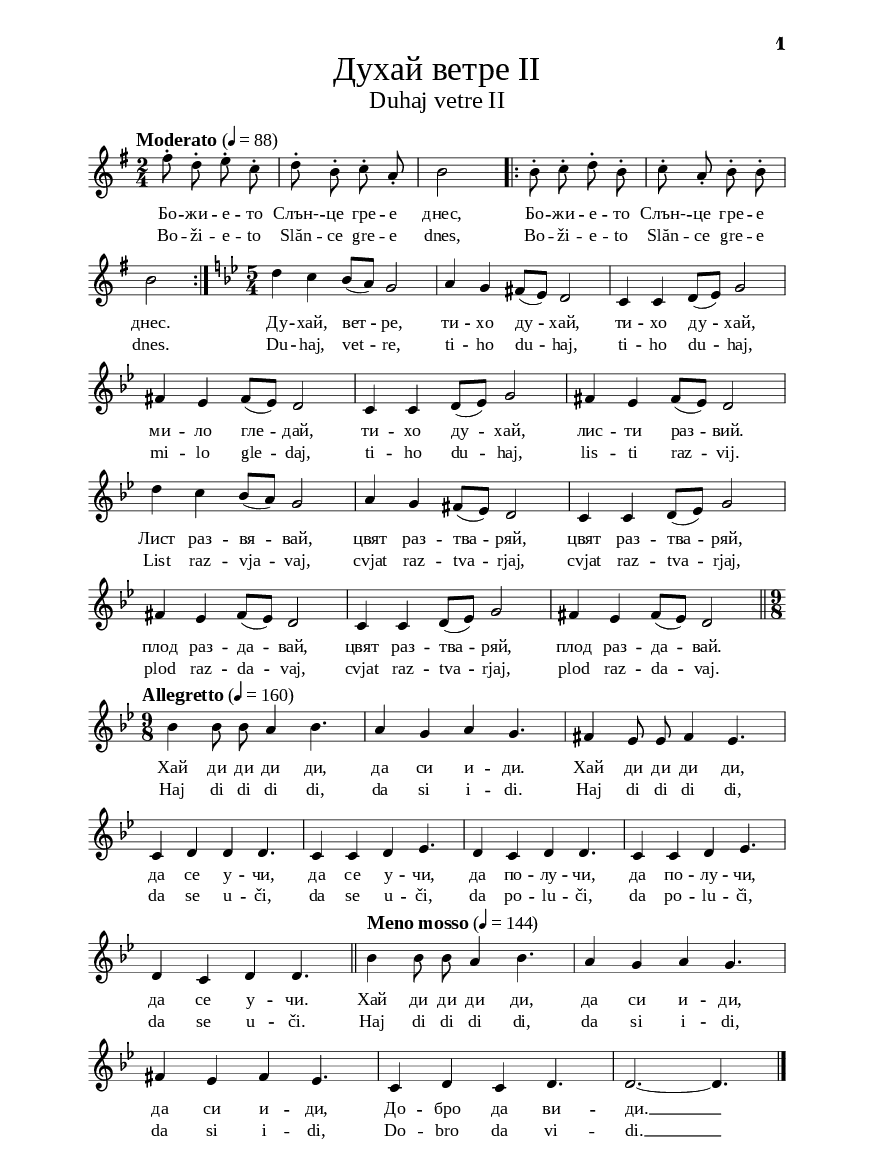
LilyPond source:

\version "2.24.2"

% include paper part and global functions
\include "include/globals.ily"

\bookpart {
  \label #'ref161
  \tocItem \markup "Духай ветре II – Duhaj vetre II"
  \include "include/bookpart-paper.ily"
  \score {
    \include "include/score-layout.ily"

    \new Voice \absolute {
      \clef treble
      \key g \major
      \time 2/4
      \tempoFunc "Moderato" 4 "88"
      \autoBeamOff
      fis''8 -.  d''8 -.  e''8 -.
      c''8 -. | % 2
      d''8 -.  b'8 -.  c''8 -.
      a'8 -.  | % 3
      b'2 \repeat volta 2 {
        | % 4
        b'8 -. c''8 -.  d''8 -.
        b'8 -.  | % 5
        c''8 -. a'8 -.  b'8 -.
        b'8 -.  \break | % 6
        b'2
        | % 7
      }
      \key g \minor \time 5/4  % 7
      d''4 c''4  bes'8 ( [  a'8 ) ]
      g'2 | % 8
      a'4  g'4  fis'8 ( [  es'8 ) ]
      d'2 | % 9
      c'4  c'4  d'8 ( [  es'8 ) ]  g'2
      \break |
      fis'4  es'4  fis'8 ( [  es'8 ) ]
      d'2 | % 11
      c'4  c'4  d'8 ( [  es'8 ) ]  g'2
      | % 12
      fis'4  es'4  fis'8 ( [  es'8 ) ]
      d'2 \break | % 13
      d''4 c''4  bes'8 ( [  a'8 ) ]
      g'2 | % 14
      a'4  g'4  fis'8 ( [  es'8 ) ]
      d'2 | % 15
      c'4  c'4  d'8 ( [  es'8 ) ]  g'2
      \break | % 16
      fis'4  es'4  fis'8 ( [  es'8 ) ]
      d'2 | % 17
      c'4  c'4  d'8 ( [  es'8 ) ]  g'2
      | % 18
      fis'4  es'4  fis'8 ( [  es'8 ) ]
      d'2 \bar "||"
      \break | % 19
      \time 9/8  | % 19
      | % 19
      \tempoFunc "Allegretto" 4 "160"
      bes'4 bes'8 bes'8  a'4
      bes'4. |
      a'4  g'4  a'4  g'4. | % 21
      fis'4  es'8  es'8  fis'4  es'4.
      \break | % 22
      c'4  d'4  d'4  d'4. | % 23
      c'4  c'4  d'4  es'4. | % 24
      d'4  c'4  d'4  d'4. | % 25
      c'4  c'4  d'4  es'4. | \break % 26
      d'4  c'4  d'4  d'4. | % 27
      \tempoFunc "Meno mosso" 4 "144"
      \bar "||" bes'4 bes'8 bes'8  a'4
      bes'4. | % 28
      a'4  g'4  a'4  g'4. \break | % 29
      fis'4  es'4  fis'4  es'4. |
      c'4  d'4  c'4  d'4. | % 31
      d'2. ~  d'4. \bar "|."
    }

    \addlyrics {
      Бо -- жи -- е -- то "Слън-" -- це гре --
      е днес, Бо -- жи -- е -- то "Слън-" --
      це гре -- е днес. Ду -- хай, вет
      -- ре, ти -- хо ду  -- хай, ти
      -- хо ду  -- хай, ми -- ло гле
      -- дай, ти -- хо ду  -- хай,
      лис -- ти раз  -- вий. Лист раз
      -- вя  -- вай, цвят раз -- тва
      -- ряй, цвят раз -- тва  --
      ряй, плод раз -- да  -- вай,
      цвят раз -- тва  -- ряй, плод
      раз -- да  -- вай. Хай ди ди ди
      ди, да си и -- ди. Хай ди ди ди
      ди, да се у -- чи, да се у -- чи,
      да по -- лу -- чи, да по -- лу --
      чи, да се у -- чи. Хай ди ди ди
      ди, да си и -- ди, да си и -- ди,
      До -- бро да ви -- ди. __ }
     \addlyrics {
      Bo -- ži -- e -- to Slăn -- ce gre --
      e dnes, Bo -- ži -- e -- to Slăn --
      ce gre -- e dnes. Du -- haj, vet
      -- re, ti -- ho du  -- haj, ti
      -- ho du  -- haj, mi -- lo gle
      -- daj, ti -- ho du  -- haj,
      lis -- ti raz  -- vij. List raz
      -- vja  -- vaj, cvjat raz -- tva
      -- rjaj, cvjat raz -- tva  --
      rjaj, plod raz -- da  -- vaj,
      cvjat raz -- tva  -- rjaj, plod
      raz -- da  -- vaj. Haj di di di
      di, da si i -- di. Haj di di di
      di, da se u -- či, da se u -- či,
      da po -- lu -- či, da po -- lu --
      či, da se u -- či. Haj di di di
      di, da si i -- di, da si i -- di,
      Do -- bro da vi -- di. __ }

        \header {
          title = \titleFunc "Духай ветре II" "Duhaj vetre II"
        }

        \midi{}

      } % score


      % include foreign translation(s) of the song
      \version "2.24.3"

\markup \fill-line { \fontsize #deTitleFontSize "Der Wind weht II" }

\markup \null
\markup \null
\markup \abs-fontsize #10 {
   \hspace #15
  \override #`(baseline-skip . ,deCoupletBaselineSkip)

  \column {

  \line { " "Die göttliche Sonne scheint heute,  }

    \line { " "die göttliche Sonne scheint heute,  }

    \line { " "die göttliche Sonne scheint heute. }

    \line { " "Wehe, Wind, wehe sanft,  }

    \line { " "wehe sanft, blicke mild, }

    \line { " "wehe sanft, lass das Blatt sich entfalten! }

    \line { " "Lass das Blatt erzittern, öffne die Blüte,  }

    \line { " "öffne die Blüte, verteile die Frucht, }

    \line { " "öffne die Blüte, verteile die Frucht. }

    \line { " "Auf, möge er gehen, }

    \line { " " auf, möge er lernen, möge er lernen, möge er erhalten, }

    \line { " "möge er erhalten, möge er lernen. }

    \line { " "Auf, möge er gehen,  }

    \line { " "damit es ihm wohl ergeht. }

  }
}


    } % bookpart

    % Più mosso
    %
